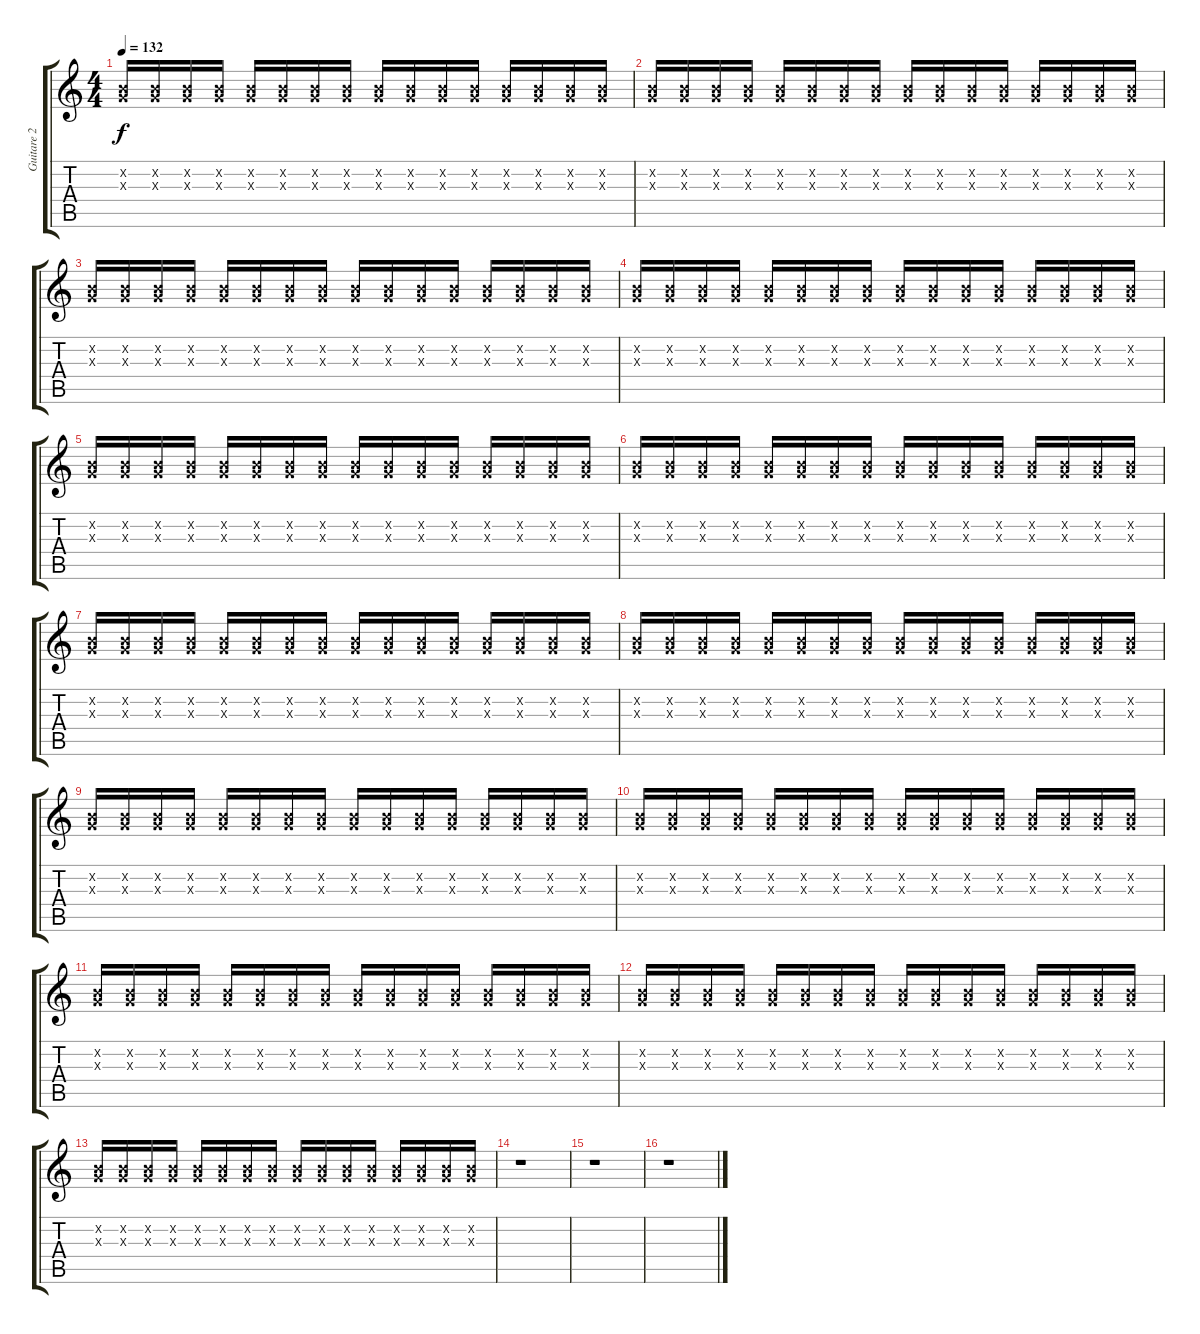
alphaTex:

\track ("Guitare 2 (echo)" "Guitare 2 ") {instrument electricguitarclean}
\staff {score tabs}
\tuning (E4 B3 G3 D3 A2 E2) {hide}
\ts (4 4)
\tempo 132
\clef g2
\ks c
(0.2{x} 0.3{x}).16{dy f} (0.2{x} 0.3{x}).16 (0.2{x} 0.3{x}).16 (0.2{x} 0.3{x}).16 (0.2{x} 0.3{x}).16 (0.2{x} 0.3{x}).16 (0.2{x} 0.3{x}).16 (0.2{x} 0.3{x}).16 (0.2{x} 0.3{x}).16 (0.2{x} 0.3{x}).16 (0.2{x} 0.3{x}).16 (0.2{x} 0.3{x}).16 (0.2{x} 0.3{x}).16 (0.2{x} 0.3{x}).16 (0.2{x} 0.3{x}).16 (0.2{x} 0.3{x}).16 |
(0.2{x} 0.3{x}).16 (0.2{x} 0.3{x}).16 (0.2{x} 0.3{x}).16 (0.2{x} 0.3{x}).16 (0.2{x} 0.3{x}).16 (0.2{x} 0.3{x}).16 (0.2{x} 0.3{x}).16 (0.2{x} 0.3{x}).16 (0.2{x} 0.3{x}).16 (0.2{x} 0.3{x}).16 (0.2{x} 0.3{x}).16 (0.2{x} 0.3{x}).16 (0.2{x} 0.3{x}).16 (0.2{x} 0.3{x}).16 (0.2{x} 0.3{x}).16 (0.2{x} 0.3{x}).16 |
(0.2{x} 0.3{x}).16 (0.2{x} 0.3{x}).16 (0.2{x} 0.3{x}).16 (0.2{x} 0.3{x}).16 (0.2{x} 0.3{x}).16 (0.2{x} 0.3{x}).16 (0.2{x} 0.3{x}).16 (0.2{x} 0.3{x}).16 (0.2{x} 0.3{x}).16 (0.2{x} 0.3{x}).16 (0.2{x} 0.3{x}).16 (0.2{x} 0.3{x}).16 (0.2{x} 0.3{x}).16 (0.2{x} 0.3{x}).16 (0.2{x} 0.3{x}).16 (0.2{x} 0.3{x}).16 |
(0.2{x} 0.3{x}).16 (0.2{x} 0.3{x}).16 (0.2{x} 0.3{x}).16 (0.2{x} 0.3{x}).16 (0.2{x} 0.3{x}).16 (0.2{x} 0.3{x}).16 (0.2{x} 0.3{x}).16 (0.2{x} 0.3{x}).16 (0.2{x} 0.3{x}).16 (0.2{x} 0.3{x}).16 (0.2{x} 0.3{x}).16 (0.2{x} 0.3{x}).16 (0.2{x} 0.3{x}).16 (0.2{x} 0.3{x}).16 (0.2{x} 0.3{x}).16 (0.2{x} 0.3{x}).16 |
(0.2{x} 0.3{x}).16 (0.2{x} 0.3{x}).16 (0.2{x} 0.3{x}).16 (0.2{x} 0.3{x}).16 (0.2{x} 0.3{x}).16 (0.2{x} 0.3{x}).16 (0.2{x} 0.3{x}).16 (0.2{x} 0.3{x}).16 (0.2{x} 0.3{x}).16 (0.2{x} 0.3{x}).16 (0.2{x} 0.3{x}).16 (0.2{x} 0.3{x}).16 (0.2{x} 0.3{x}).16 (0.2{x} 0.3{x}).16 (0.2{x} 0.3{x}).16 (0.2{x} 0.3{x}).16 |
(0.2{x} 0.3{x}).16 (0.2{x} 0.3{x}).16 (0.2{x} 0.3{x}).16 (0.2{x} 0.3{x}).16 (0.2{x} 0.3{x}).16 (0.2{x} 0.3{x}).16 (0.2{x} 0.3{x}).16 (0.2{x} 0.3{x}).16 (0.2{x} 0.3{x}).16 (0.2{x} 0.3{x}).16 (0.2{x} 0.3{x}).16 (0.2{x} 0.3{x}).16 (0.2{x} 0.3{x}).16 (0.2{x} 0.3{x}).16 (0.2{x} 0.3{x}).16 (0.2{x} 0.3{x}).16 |
(0.2{x} 0.3{x}).16 (0.2{x} 0.3{x}).16 (0.2{x} 0.3{x}).16 (0.2{x} 0.3{x}).16 (0.2{x} 0.3{x}).16 (0.2{x} 0.3{x}).16 (0.2{x} 0.3{x}).16 (0.2{x} 0.3{x}).16 (0.2{x} 0.3{x}).16 (0.2{x} 0.3{x}).16 (0.2{x} 0.3{x}).16 (0.2{x} 0.3{x}).16 (0.2{x} 0.3{x}).16 (0.2{x} 0.3{x}).16 (0.2{x} 0.3{x}).16 (0.2{x} 0.3{x}).16 |
(0.2{x} 0.3{x}).16 (0.2{x} 0.3{x}).16 (0.2{x} 0.3{x}).16 (0.2{x} 0.3{x}).16 (0.2{x} 0.3{x}).16 (0.2{x} 0.3{x}).16 (0.2{x} 0.3{x}).16 (0.2{x} 0.3{x}).16 (0.2{x} 0.3{x}).16 (0.2{x} 0.3{x}).16 (0.2{x} 0.3{x}).16 (0.2{x} 0.3{x}).16 (0.2{x} 0.3{x}).16 (0.2{x} 0.3{x}).16 (0.2{x} 0.3{x}).16 (0.2{x} 0.3{x}).16 |
(0.2{x} 0.3{x}).16 (0.2{x} 0.3{x}).16 (0.2{x} 0.3{x}).16 (0.2{x} 0.3{x}).16 (0.2{x} 0.3{x}).16 (0.2{x} 0.3{x}).16 (0.2{x} 0.3{x}).16 (0.2{x} 0.3{x}).16 (0.2{x} 0.3{x}).16 (0.2{x} 0.3{x}).16 (0.2{x} 0.3{x}).16 (0.2{x} 0.3{x}).16 (0.2{x} 0.3{x}).16 (0.2{x} 0.3{x}).16 (0.2{x} 0.3{x}).16 (0.2{x} 0.3{x}).16 |
(0.2{x} 0.3{x}).16 (0.2{x} 0.3{x}).16 (0.2{x} 0.3{x}).16 (0.2{x} 0.3{x}).16 (0.2{x} 0.3{x}).16 (0.2{x} 0.3{x}).16 (0.2{x} 0.3{x}).16 (0.2{x} 0.3{x}).16 (0.2{x} 0.3{x}).16 (0.2{x} 0.3{x}).16 (0.2{x} 0.3{x}).16 (0.2{x} 0.3{x}).16 (0.2{x} 0.3{x}).16 (0.2{x} 0.3{x}).16 (0.2{x} 0.3{x}).16 (0.2{x} 0.3{x}).16 |
(0.2{x} 0.3{x}).16 (0.2{x} 0.3{x}).16 (0.2{x} 0.3{x}).16 (0.2{x} 0.3{x}).16 (0.2{x} 0.3{x}).16 (0.2{x} 0.3{x}).16 (0.2{x} 0.3{x}).16 (0.2{x} 0.3{x}).16 (0.2{x} 0.3{x}).16 (0.2{x} 0.3{x}).16 (0.2{x} 0.3{x}).16 (0.2{x} 0.3{x}).16 (0.2{x} 0.3{x}).16 (0.2{x} 0.3{x}).16 (0.2{x} 0.3{x}).16 (0.2{x} 0.3{x}).16 |
(0.2{x} 0.3{x}).16 (0.2{x} 0.3{x}).16 (0.2{x} 0.3{x}).16 (0.2{x} 0.3{x}).16 (0.2{x} 0.3{x}).16 (0.2{x} 0.3{x}).16 (0.2{x} 0.3{x}).16 (0.2{x} 0.3{x}).16 (0.2{x} 0.3{x}).16 (0.2{x} 0.3{x}).16 (0.2{x} 0.3{x}).16 (0.2{x} 0.3{x}).16 (0.2{x} 0.3{x}).16 (0.2{x} 0.3{x}).16 (0.2{x} 0.3{x}).16 (0.2{x} 0.3{x}).16 |
(0.2{x} 0.3{x}).16 (0.2{x} 0.3{x}).16 (0.2{x} 0.3{x}).16 (0.2{x} 0.3{x}).16 (0.2{x} 0.3{x}).16 (0.2{x} 0.3{x}).16 (0.2{x} 0.3{x}).16 (0.2{x} 0.3{x}).16 (0.2{x} 0.3{x}).16 (0.2{x} 0.3{x}).16 (0.2{x} 0.3{x}).16 (0.2{x} 0.3{x}).16 (0.2{x} 0.3{x}).16 (0.2{x} 0.3{x}).16 (0.2{x} 0.3{x}).16 (0.2{x} 0.3{x}).16 |
r.1 |
r.1 |
r.1
